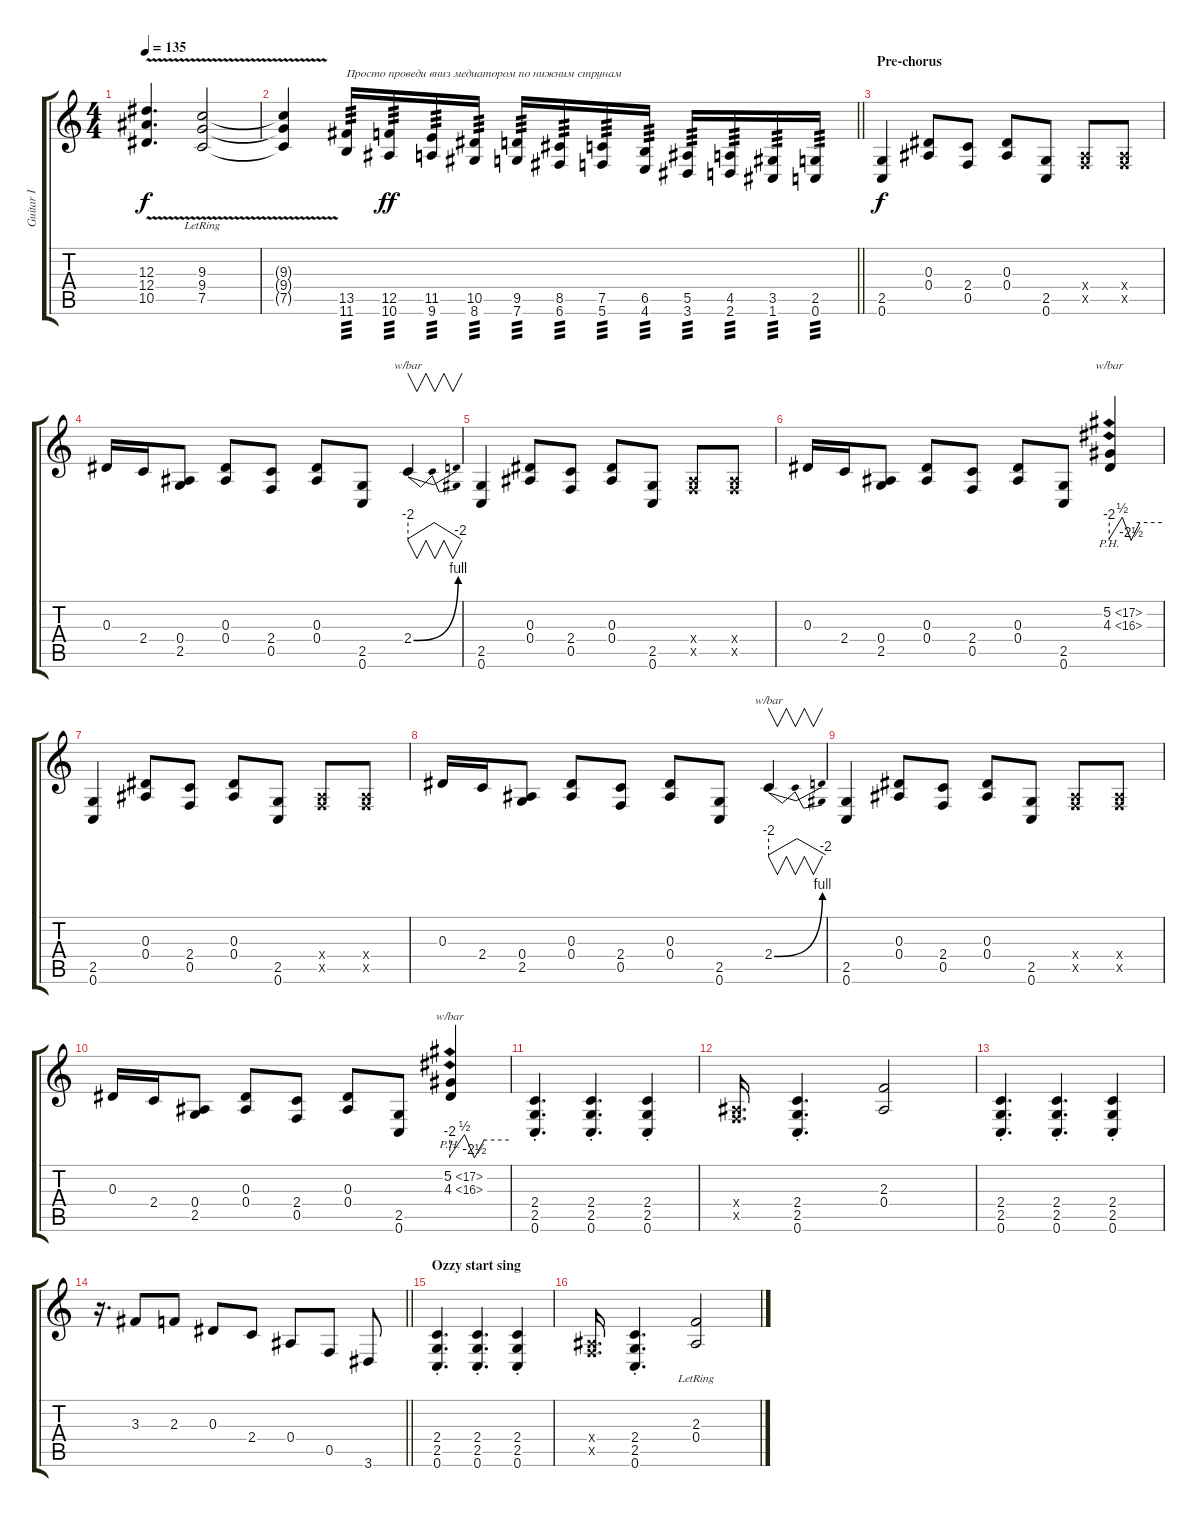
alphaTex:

\track ("Guitar I" "Guitar I") {instrument distortionguitar}
\staff {score tabs}
\tuning (C4 G3 Eb3 Bb2 F2 C2) {hide}
\ts (4 4)
\tempo 135
\clef g2
\ks c
(12.3{v} 12.4{v} 10.5{v}).4{d dy f} (9.3{v lr} 9.4{v lr} 7.5{v lr}).2 |
\barLineRight lightlight
(9.3{t} 9.4{v t} 7.5{v t}).4 (13.5 11.6).16{txt "Просто проведи вниз медиатором по нижним струнам" tp 3} (12.5 10.6).16{tp 3 dy ff} (11.5 9.6).16{tp 3} (10.5 8.6).16{tp 3} (9.5 7.6).16{tp 3} (8.5 6.6).16{tp 3} (7.5 5.6).16{tp 3} (6.5 4.6).16{tp 3} (5.5 3.6).16{tp 3} (4.5 2.6).16{tp 3} (3.5 1.6).16{tp 3} (2.5 0.6).16{tp 3} |
\section ("" "Pre-chorus")
(2.5 0.6).4{dy f} (0.3 0.4).8 (2.4 0.5).8 (0.3 0.4).8 (2.5 0.6).8 (0.4{x} 0.5{x}).8 (0.4{x} 0.5{x}).8 |
0.3.16 2.4.16 (0.4 2.5).8 (0.3 0.4).8 (2.4 0.5).8 (0.3 0.4).8 (2.5 0.6).8 2.4{be (bend 0 0 60 4)}.4{v tbe (dip default 0 -8 30 0 60 -8)} |
(2.5 0.6).4 (0.3 0.4).8 (2.4 0.5).8 (0.3 0.4).8 (2.5 0.6).8 (0.4{x} 0.5{x}).8 (0.4{x} 0.5{x}).8 |
0.3.16 2.4.16 (0.4 2.5).8 (0.3 0.4).8 (2.4 0.5).8 (0.3 0.4).8 (2.5 0.6).8 (5.2{ph 12} 4.3{ph 12}).4{tbe (custom default 0 -8 15 2 25 -10 35 0 60 0)} |
(2.5 0.6).4 (0.3 0.4).8 (2.4 0.5).8 (0.3 0.4).8 (2.5 0.6).8 (0.4{x} 0.5{x}).8 (0.4{x} 0.5{x}).8 |
0.3.16 2.4.16 (0.4 2.5).8 (0.3 0.4).8 (2.4 0.5).8 (0.3 0.4).8 (2.5 0.6).8 2.4{be (bend 0 0 60 4)}.4{v tbe (dip default 0 -8 30 0 60 -8)} |
(2.5 0.6).4 (0.3 0.4).8 (2.4 0.5).8 (0.3 0.4).8 (2.5 0.6).8 (0.4{x} 0.5{x}).8 (0.4{x} 0.5{x}).8 |
0.3.16 2.4.16 (0.4 2.5).8 (0.3 0.4).8 (2.4 0.5).8 (0.3 0.4).8 (2.5 0.6).8 (5.2{ph 12} 4.3{ph 12}).4{tbe (custom default 0 -8 15 2 25 -10 35 0 60 0)} |
(2.4{st} 2.5{st} 0.6{st}).4{d} (2.4{st} 2.5{st} 0.6{st}).4{d} (2.4{st} 2.5{st} 0.6{st}).4 |
(0.4{x} 0.5{x}).16{d} (2.4{st} 2.5{st} 0.6{st}).4{d} (2.3 0.4).2 |
(2.4{st} 2.5{st} 0.6{st}).4{d} (2.4{st} 2.5{st} 0.6{st}).4{d} (2.4{st} 2.5{st} 0.6{st}).4 |
\barLineRight lightlight
r.16{d} 3.3.8 2.3.8 0.3.8 2.4.8 0.4.8 0.5.8 3.6.8 |
\section ("" "Ozzy start sing")
(2.4{st} 2.5{st} 0.6{st}).4{d} (2.4{st} 2.5{st} 0.6{st}).4{d} (2.4{st} 2.5{st} 0.6{st}).4 |
(0.4{x} 0.5{x}).16{d} (2.4{st} 2.5{st} 0.6{st}).4{d} (2.3 0.4{lr}).2
